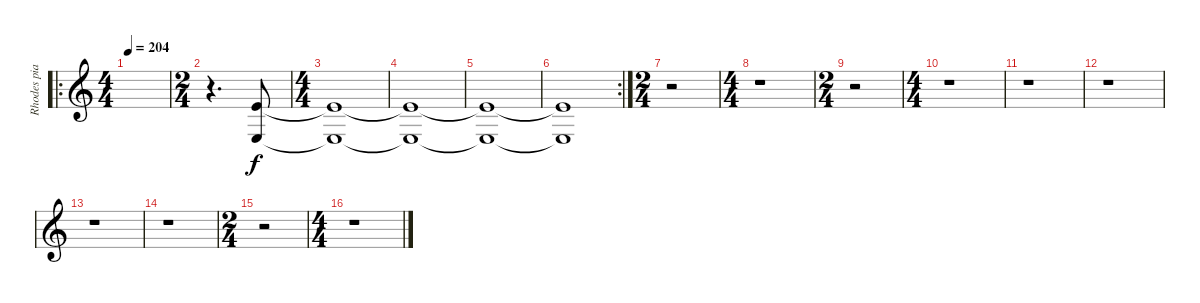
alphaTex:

\track ("Rhodes piano" "Rhodes pia") {instrument electricpiano1}
\staff {score}
\tuning (E4 B3 G3 D3 A2 E2 B1) {hide}
\ro
\ts (4 4)
\tempo 204
\clef g2
\ks c
|
\ts (2 4)
r.4{d} (5.2 2.4).8 |
\ts (4 4)
(5.2{t} 2.4{t}).1 |
(5.2{t} 2.4{t}).1 |
(5.2{t} 2.4{t}).1 |
\rc 2
(5.2{t} 2.4{t}).1 |
\ts (2 4)
r.2 |
\ts (4 4)
r.1 |
\ts (2 4)
r.2 |
\ts (4 4)
r.1 |
r.1 |
r.1 |
r.1 |
r.1 |
\ts (2 4)
r.2 |
\ts (4 4)
r.1
